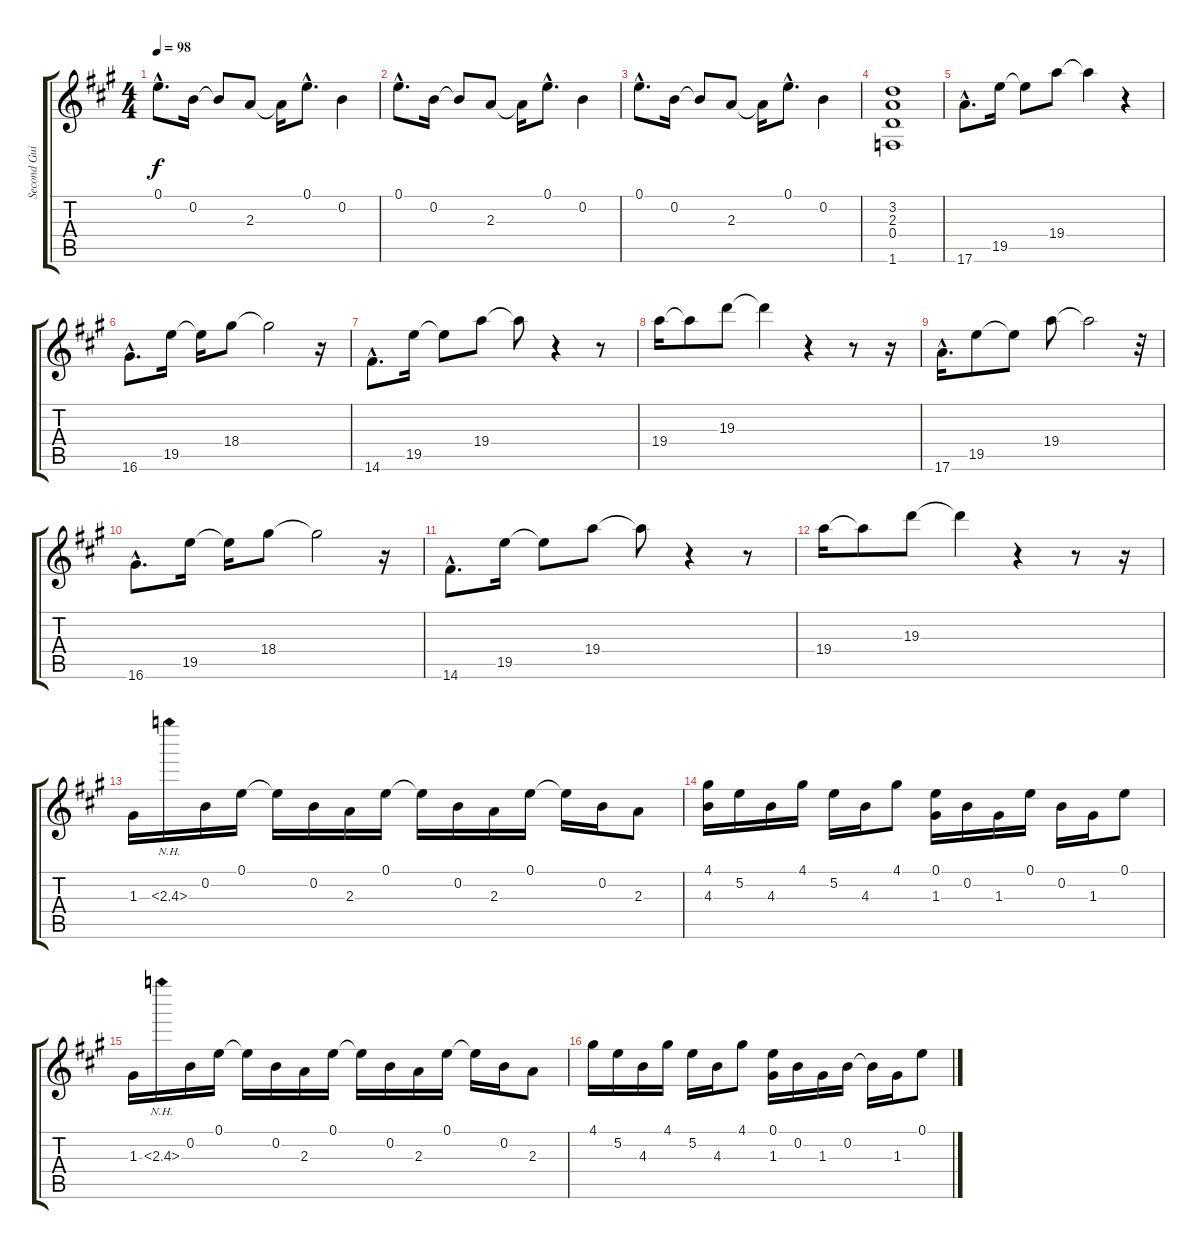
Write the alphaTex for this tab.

\track ("Second Guitar" "Second Gui") {instrument acousticguitarnylon}
\staff {score tabs}
\tuning (E4 B3 G3 D3 A2 E2) {hide}
\ts (4 4)
\tempo 98
\clef g2
\ks a
0.1{hac}.8{d dy f} 0.2.16 0.2{t}.8 2.3.8 2.3{t}.16 0.1{hac}.8{d} 0.2.4 |
0.1{hac}.8{d} 0.2.16 0.2{t}.8 2.3.8 2.3{t}.16 0.1{hac}.8{d} 0.2.4 |
0.1{hac}.8{d} 0.2.16 0.2{t}.8 2.3.8 2.3{t}.16 0.1{hac}.8{d} 0.2.4 |
(3.2 2.3 0.4 1.6).1 |
17.6{hac}.8{d} 19.5.16 19.5{t}.8 19.4.8 19.4{t}.4 r.4 |
16.6{hac}.8{d} 19.5.16 19.5{t}.16 18.4.8 18.4{t}.2 r.16 |
14.6{hac}.8{d} 19.5.16 19.5{t}.8 19.4.8 19.4{t}.8 r.4 r.8 |
19.4.16 19.4{t}.8 19.3.8 19.3{t}.4 r.4 r.8 r.16 |
17.6{hac}.16{d} 19.5.8 19.5{t}.8 19.4.8 19.4{t}.2 r.32 |
16.6{hac}.8{d} 19.5.16 19.5{t}.16 18.4.8 18.4{t}.2 r.16 |
14.6{hac}.8{d} 19.5.16 19.5{t}.8 19.4.8 19.4{t}.8 r.4 r.8 |
19.4.16 19.4{t}.8 19.3.8 19.3{t}.4 r.4 r.8 r.16 |
1.3.16 2.3{nh}.16 0.2.16 0.1.16 0.1{t}.16 0.2.16 2.3.16 0.1.16 0.1{t}.16 0.2.16 2.3.16 0.1.16 0.1{t}.16 0.2.16 2.3.8 |
(4.1 4.3).16 5.2.16 4.3.16 4.1.16 5.2.16 4.3.16 4.1.8 (0.1 1.3).16 0.2.16 1.3.16 0.1.16 0.2.16 1.3.16 0.1.8 |
1.3.16 2.3{nh}.16 0.2.16 0.1.16 0.1{t}.16 0.2.16 2.3.16 0.1.16 0.1{t}.16 0.2.16 2.3.16 0.1.16 0.1{t}.16 0.2.16 2.3.8 |
4.1.16 5.2.16 4.3.16 4.1.16 5.2.16 4.3.16 4.1.8 (0.1 1.3).16 0.2.16 1.3.16 0.2.16 0.2{t}.16 1.3.16 0.1.8
